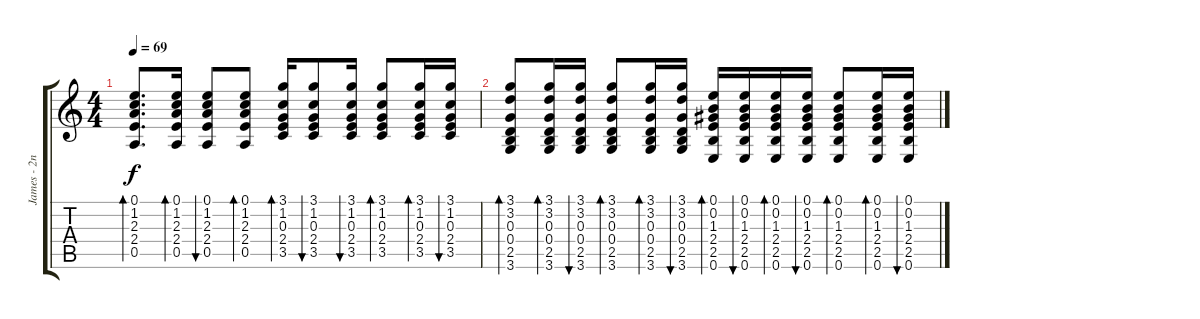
\track ("James - 2nd Acoustic/Distortion" "James - 2n") {instrument acousticguitarnylon}
\staff {score tabs}
\tuning (E4 B3 G3 D3 A2 E2) {hide}
\ts (4 4)
\tempo 69
\clef g2
\ks c
(0.1 1.2 2.3 2.4 0.5).8{d bd 30 dy f} (0.1 1.2 2.3 2.4 0.5).16{bd 30} (0.1 1.2 2.3 2.4 0.5).8{bu 30} (0.1 1.2 2.3 2.4 0.5).8{bd 30} (3.1 1.2 0.3 2.4 3.5).16{bd 30} (3.1 1.2 0.3 2.4 3.5).8{bu 30} (3.1 1.2 0.3 2.4 3.5).16{bu 30} (3.1 1.2 0.3 2.4 3.5).8{bd 30} (3.1 1.2 0.3 2.4 3.5).16{bd 30} (3.1 1.2 0.3 2.4 3.5).16{bu 30} |
(3.1 3.2 0.3 0.4 2.5 3.6).8{bd 30} (3.1 3.2 0.3 0.4 2.5 3.6).16{bd 30} (3.1 3.2 0.3 0.4 2.5 3.6).16{bu 30} (3.1 3.2 0.3 0.4 2.5 3.6).8{bd 30} (3.1 3.2 0.3 0.4 2.5 3.6).16{bd 30} (3.1 3.2 0.3 0.4 2.5 3.6).16{bu 30} (0.1 0.2 1.3 2.4 2.5 0.6).16{bd 30} (0.1 0.2 1.3 2.4 2.5 0.6).16{bu 30} (0.1 0.2 1.3 2.4 2.5 0.6).16{bd 30} (0.1 0.2 1.3 2.4 2.5 0.6).16{bu 30} (0.1 0.2 1.3 2.4 2.5 0.6).8{bd 30} (0.1 0.2 1.3 2.4 2.5 0.6).16{bd 30} (0.1 0.2 1.3 2.4 2.5 0.6).16{bu 30}
